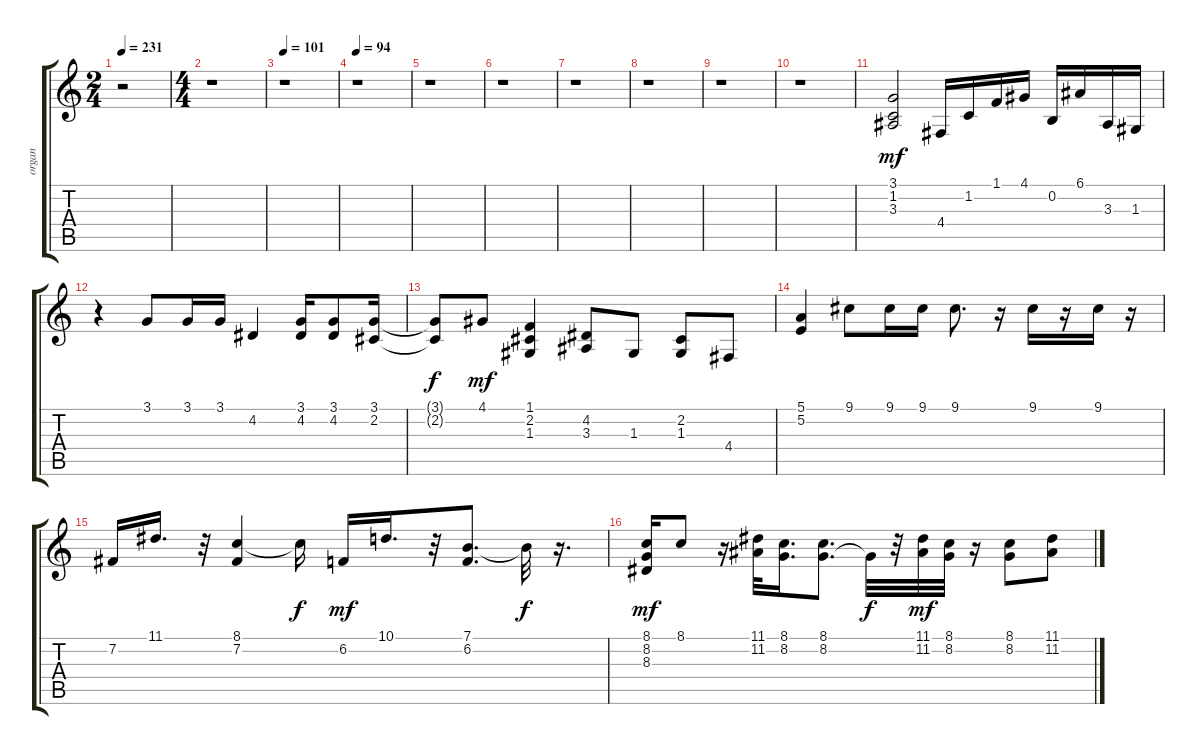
\track ("organ               " "organ     ") {instrument percussiveorgan}
\staff {score tabs}
\tuning (E4 B3 G3 D3 A2 E2) {hide}
\ts (2 4)
\tempo 231
\clef g2
\ks c
r.2{dy mf} |
\ts (4 4)
r.1 |
\tempo 101
r.1 |
\tempo 94
r.1 |
r.1 |
r.1 |
r.1 |
r.1 |
r.1 |
r.1 |
(3.1 1.2 3.3).2 4.4.16 1.2.16 1.1.16 4.1.16 0.2.16 6.1.16 3.3.16 1.3.16 |
r.4 3.1.8{instrument drawbarorgan} 3.1.16 3.1.16 4.2.4 (3.1 4.2).16 (3.1 4.2).8 (3.1 2.2).16 |
(3.1{t} 2.2{t}).8{dy f} 4.1.8{dy mf} (1.1 2.2 1.3).4 (4.2 3.3).8 1.3.8 (2.2 1.3).8 4.4.8 |
(5.1 5.2).4 9.1.8 9.1.16 9.1.16 9.1.8{d} r.16 9.1.16 r.16 9.1.16 r.16 |
7.2.16 11.1.16{d} r.32 (8.1 7.2).4 8.1{t}.16{dy f} 6.2.16{dy mf} 10.1.16{d} r.32 (7.1 6.2).8{d} 7.1{t}.32{dy f} r.16{d} |
(8.1 8.2 8.3).16{dy mf} 8.1.8 r.16 (11.1 11.2).32{instrument percussiveorgan} (8.1 8.2).16{d balance 15} (8.1 8.2).8{d balance 1} 8.2{t}.32{dy f} r.32 (11.1 11.2).32{dy mf balance 14} (8.1 8.2).32 r.16 (8.1 8.2).8{balance 2} (11.1 11.2).8{balance 8}
